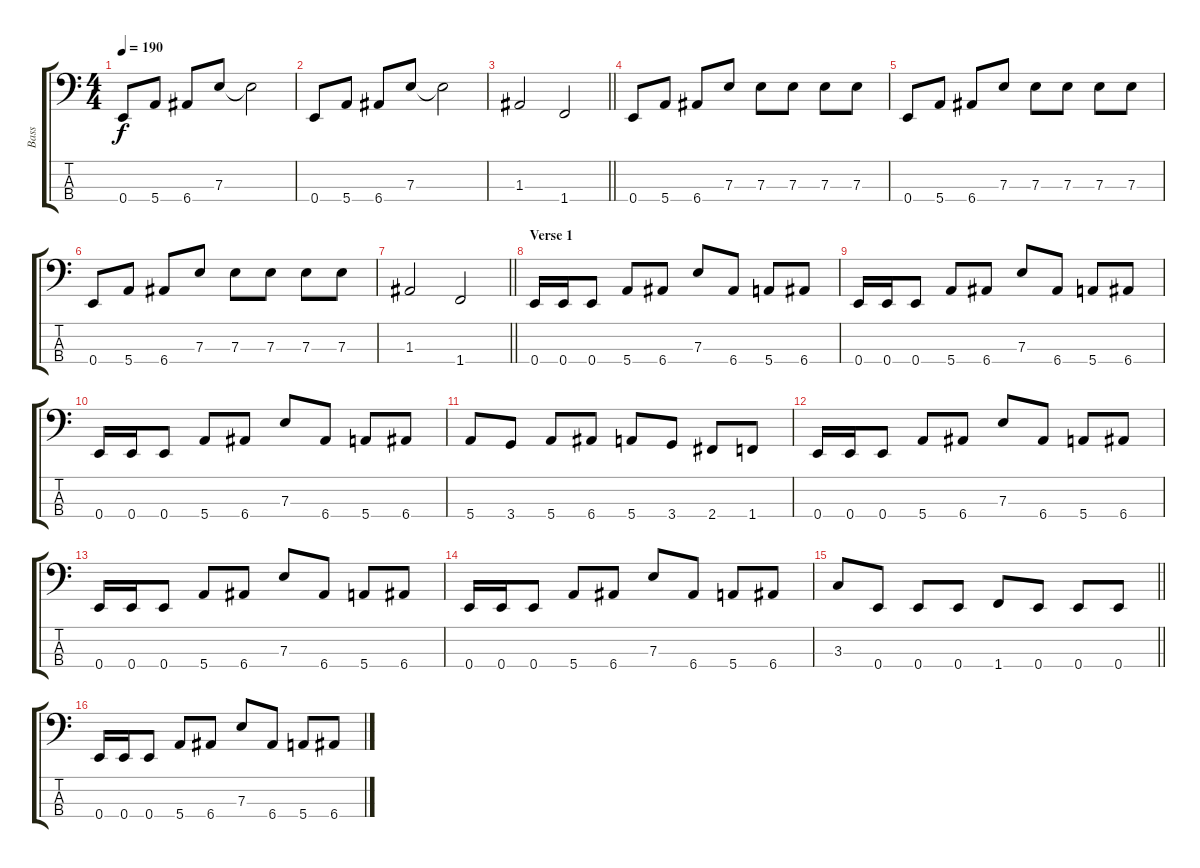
\track ("Bass" "Bass") {instrument electricbasspick}
\staff {score tabs}
\tuning (G2 D2 A1 E1) {hide}
\ts (4 4)
\tempo 190
\clef f4
\ks c
0.4.8{dy f} 5.4.8 6.4.8 7.3.8 7.3{t}.2 |
0.4.8 5.4.8 6.4.8 7.3.8 7.3{t}.2 |
\barLineRight lightlight
1.3.2 1.4.2 |
0.4.8 5.4.8 6.4.8 7.3.8 7.3.8 7.3.8 7.3.8 7.3.8 |
0.4.8 5.4.8 6.4.8 7.3.8 7.3.8 7.3.8 7.3.8 7.3.8 |
0.4.8 5.4.8 6.4.8 7.3.8 7.3.8 7.3.8 7.3.8 7.3.8 |
\barLineRight lightlight
1.3.2 1.4.2 |
\section ("" "Verse 1")
0.4.16 0.4.16 0.4.8 5.4.8 6.4.8 7.3.8 6.4.8 5.4.8 6.4.8 |
0.4.16 0.4.16 0.4.8 5.4.8 6.4.8 7.3.8 6.4.8 5.4.8 6.4.8 |
0.4.16 0.4.16 0.4.8 5.4.8 6.4.8 7.3.8 6.4.8 5.4.8 6.4.8 |
5.4.8 3.4.8 5.4.8 6.4.8 5.4.8 3.4.8 2.4.8 1.4.8 |
0.4.16 0.4.16 0.4.8 5.4.8 6.4.8 7.3.8 6.4.8 5.4.8 6.4.8 |
0.4.16 0.4.16 0.4.8 5.4.8 6.4.8 7.3.8 6.4.8 5.4.8 6.4.8 |
0.4.16 0.4.16 0.4.8 5.4.8 6.4.8 7.3.8 6.4.8 5.4.8 6.4.8 |
\barLineRight lightlight
3.3.8 0.4.8 0.4.8 0.4.8 1.4.8 0.4.8 0.4.8 0.4.8 |
0.4.16 0.4.16 0.4.8 5.4.8 6.4.8 7.3.8 6.4.8 5.4.8 6.4.8
